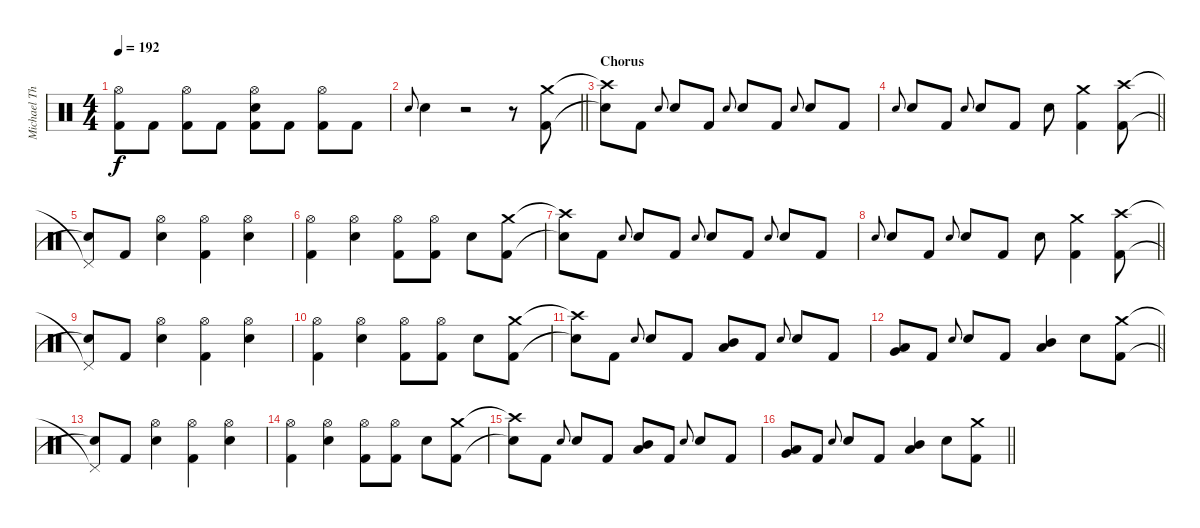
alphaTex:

\track ("Michael Thomas" "Michael Th") {instrument percussion}
\staff {score}
\articulation defaults
\ts (4 4)
\tempo 192
\clef neutral
\ks c
("Hi-Hat (open)" "Kick (hit) 2").8{dy f} "Kick (hit) 2".8 ("Hi-Hat (open)" "Kick (hit) 2").8 "Kick (hit) 2".8 ("Hi-Hat (open)" "Electric Snare (hit)" "Kick (hit) 2").8 "Kick (hit) 2".8 ("Hi-Hat (open)" "Kick (hit) 2").8 "Kick (hit) 2".8 |
\barLineRight lightlight "Electric Snare (hit)".8{gr onbeat} "Electric Snare (hit)".4
r.2 r.8 ("Crash medium (hit)" "Kick (hit) 2").8 |
\section ("" "Chorus")
("Crash high (hit)"{t} "Snare (hit)"{t}).8 "Kick (hit) 2".8 "Electric Snare (hit)".8{gr onbeat} "Electric Snare (hit)".8 "Kick (hit) 2".8 "Electric Snare (hit)".8{gr onbeat} "Electric Snare (hit)".8 "Kick (hit) 2".8 "Electric Snare (hit)".8{gr onbeat} "Electric Snare (hit)".8 "Kick (hit) 2".8 |
\barLineRight lightlight "Electric Snare (hit)".8{gr onbeat} "Electric Snare (hit)".8 "Kick (hit) 2".8 "Electric Snare (hit)".8{gr onbeat} "Electric Snare (hit)".8 "Kick (hit) 2".8 "Electric Snare (hit)".8
("Crash medium (hit)" "Kick (hit) 2").4 ("Crash high (hit)" "Kick (hit) 2").8 |
("Pedal Hi-Hat (hit)"{t} "Snare (hit)"{t}).8 "Kick (hit) 2".8 ("Hi-Hat (open)" "Electric Snare (hit)").4 ("Hi-Hat (open)" "Kick (hit) 2").4 ("Hi-Hat (open)" "Electric Snare (hit)").4 |
("Hi-Hat (open)" "Kick (hit) 2").4 ("Hi-Hat (open)" "Electric Snare (hit)").4 ("Hi-Hat (open)" "Kick (hit) 2").8 ("Hi-Hat (open)" "Kick (hit) 2").8 "Electric Snare (hit)".8 ("Crash medium (hit)" "Kick (hit) 2").8 |
("Crash high (hit)"{t} "Snare (hit)"{t}).8 "Kick (hit) 2".8 "Electric Snare (hit)".8{gr onbeat} "Electric Snare (hit)".8 "Kick (hit) 2".8 "Electric Snare (hit)".8{gr onbeat} "Electric Snare (hit)".8 "Kick (hit) 2".8 "Electric Snare (hit)".8{gr onbeat} "Electric Snare (hit)".8 "Kick (hit) 2".8 |
\barLineRight lightlight "Electric Snare (hit)".8{gr onbeat} "Electric Snare (hit)".8 "Kick (hit) 2".8 "Electric Snare (hit)".8{gr onbeat} "Electric Snare (hit)".8 "Kick (hit) 2".8 "Electric Snare (hit)".8
("Crash medium (hit)" "Kick (hit) 2").4 ("Crash high (hit)" "Kick (hit) 2").8 |
("Pedal Hi-Hat (hit)"{t} "Snare (hit)"{t}).8 "Kick (hit) 2".8 ("Hi-Hat (open)" "Electric Snare (hit)").4 ("Hi-Hat (open)" "Kick (hit) 2").4 ("Hi-Hat (open)" "Electric Snare (hit)").4 |
("Hi-Hat (open)" "Kick (hit) 2").4 ("Hi-Hat (open)" "Electric Snare (hit)").4 ("Hi-Hat (open)" "Kick (hit) 2").8 ("Hi-Hat (open)" "Kick (hit) 2").8 "Electric Snare (hit)".8 ("Crash medium (hit)" "Kick (hit) 2").8 |
("Crash high (hit)"{t} "Snare (hit)"{t}).8 "Kick (hit) 2".8 "Electric Snare (hit)".8{gr onbeat} "Electric Snare (hit)".8 "Kick (hit) 2".8 ("Low Tom (hit)" "Mid Tom (hit)").8 "Kick (hit) 2".8 "Electric Snare (hit)".8{gr onbeat} "Electric Snare (hit)".8 "Kick (hit) 2".8 |
\barLineRight lightlight
("Low Tom (hit)" "Very Low Tom (hit)").8 "Kick (hit) 2".8 "Electric Snare (hit)".8{gr onbeat} "Electric Snare (hit)".8 "Kick (hit) 2".8 ("Low Tom (hit)" "Mid Tom (hit)").4 "Electric Snare (hit)".8 ("Crash medium (hit)" "Kick (hit) 2").8 |
("Pedal Hi-Hat (hit)"{t} "Snare (hit)"{t}).8 "Kick (hit) 2".8 ("Hi-Hat (open)" "Electric Snare (hit)").4 ("Hi-Hat (open)" "Kick (hit) 2").4 ("Hi-Hat (open)" "Electric Snare (hit)").4 |
("Hi-Hat (open)" "Kick (hit) 2").4 ("Hi-Hat (open)" "Electric Snare (hit)").4 ("Hi-Hat (open)" "Kick (hit) 2").8 ("Hi-Hat (open)" "Kick (hit) 2").8 "Electric Snare (hit)".8 ("Crash medium (hit)" "Kick (hit) 2").8 |
("Crash high (hit)"{t} "Snare (hit)"{t}).8 "Kick (hit) 2".8 "Electric Snare (hit)".8{gr onbeat} "Electric Snare (hit)".8 "Kick (hit) 2".8 ("Low Tom (hit)" "Mid Tom (hit)").8 "Kick (hit) 2".8 "Electric Snare (hit)".8{gr onbeat} "Electric Snare (hit)".8 "Kick (hit) 2".8 |
\barLineRight lightlight
("Low Tom (hit)" "Very Low Tom (hit)").8 "Kick (hit) 2".8 "Electric Snare (hit)".8{gr onbeat} "Electric Snare (hit)".8 "Kick (hit) 2".8 ("Low Tom (hit)" "Mid Tom (hit)").4 "Electric Snare (hit)".8 ("Crash medium (hit)" "Kick (hit) 2").8
